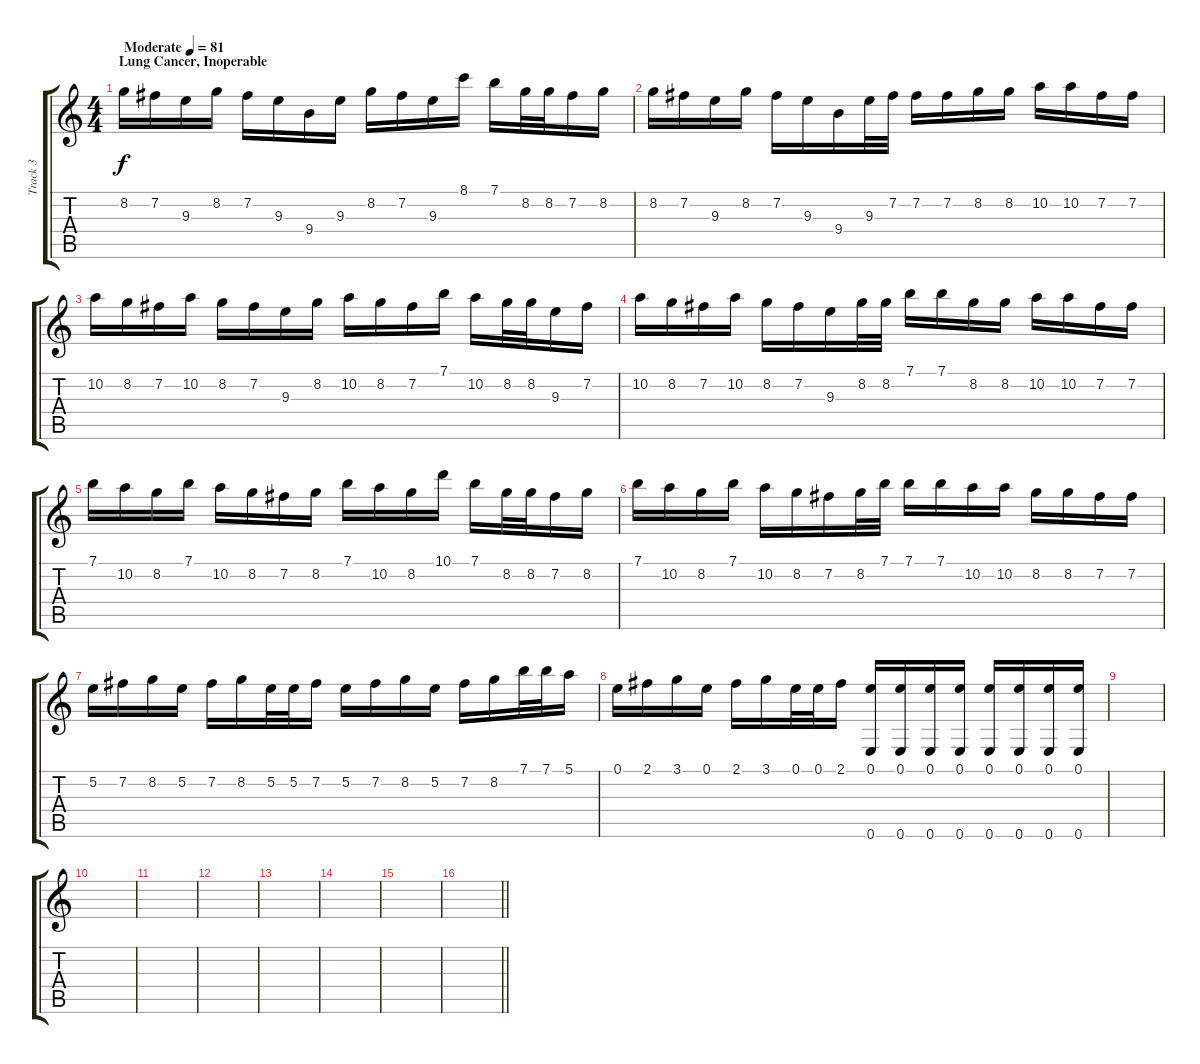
\track ("Track 3" "Track 3") {instrument distortionguitar}
\staff {score tabs}
\tuning (E4 B3 G3 D3 A2 E2) {hide}
\ts (4 4)
\section ("" "Lung Cancer, Inoperable")
\tempo (81 "Moderate")
\clef g2
\ks c
8.2.16{dy f instrument acousticguitarsteel} 7.2.16 9.3.16 8.2.16 7.2.16 9.3.16 9.4.16 9.3.16 8.2.16 7.2.16 9.3.16 8.1.16 7.1.16 8.2.32 8.2.32 7.2.16 8.2.16 |
8.2.16 7.2.16 9.3.16 8.2.16 7.2.16 9.3.16 9.4.16 9.3.32 7.2.32 7.2.16 7.2.16 8.2.16 8.2.16 10.2.16 10.2.16 7.2.16 7.2.16 |
10.2.16 8.2.16 7.2.16 10.2.16 8.2.16 7.2.16 9.3.16 8.2.16 10.2.16 8.2.16 7.2.16 7.1.16 10.2.16 8.2.32 8.2.32 9.3.16 7.2.16 |
10.2.16 8.2.16 7.2.16 10.2.16 8.2.16 7.2.16 9.3.16 8.2.32 8.2.32 7.1.16 7.1.16 8.2.16 8.2.16 10.2.16 10.2.16 7.2.16 7.2.16 |
7.1.16 10.2.16 8.2.16 7.1.16 10.2.16 8.2.16 7.2.16 8.2.16 7.1.16 10.2.16 8.2.16 10.1.16 7.1.16 8.2.32 8.2.32 7.2.16 8.2.16 |
7.1.16 10.2.16 8.2.16 7.1.16 10.2.16 8.2.16 7.2.16 8.2.32 7.1.32 7.1.16 7.1.16 10.2.16 10.2.16 8.2.16 8.2.16 7.2.16 7.2.16 |
5.2.16 7.2.16 8.2.16 5.2.16 7.2.16 8.2.16 5.2.32 5.2.32 7.2.16 5.2.16 7.2.16 8.2.16 5.2.16 7.2.16 8.2.16 7.1.32 7.1.32 5.1.16 |
0.1.16 2.1.16 3.1.16 0.1.16 2.1.16 3.1.16 0.1.32 0.1.32 2.1.16 (0.1 0.6).16 (0.1 0.6).16 (0.1 0.6).16 (0.1 0.6).16 (0.1 0.6).16 (0.1 0.6).16 (0.1 0.6).16 (0.1 0.6).16 |
|
|
|
|
|
|
|
\barLineRight lightlight
